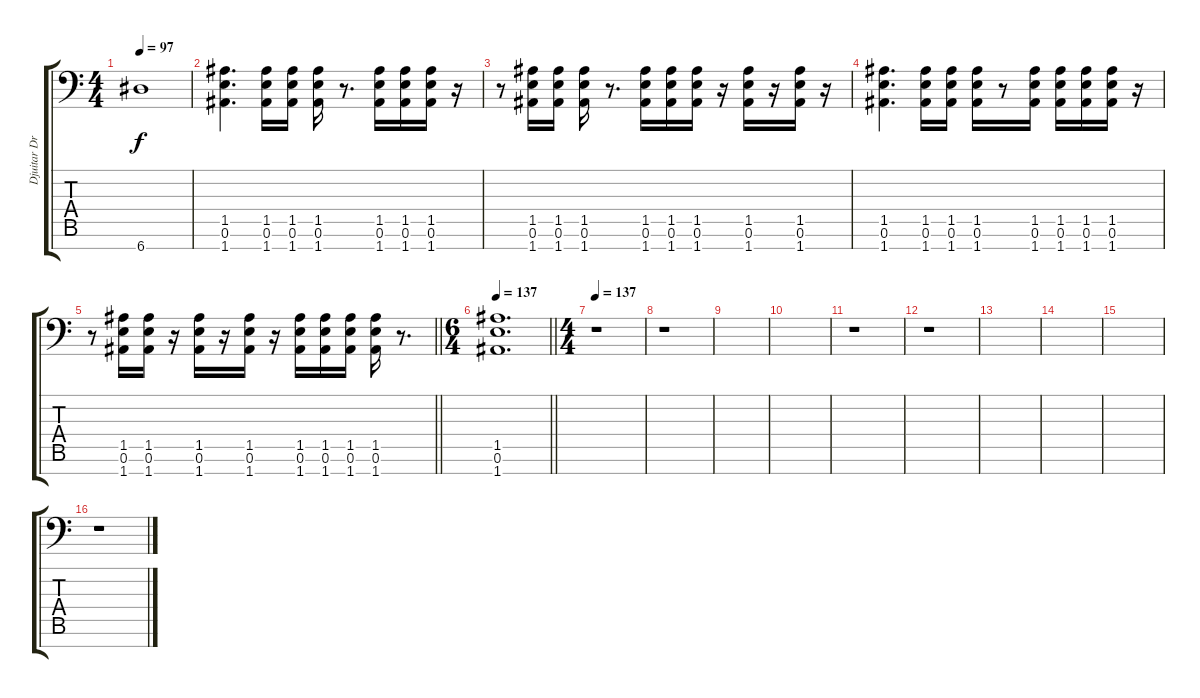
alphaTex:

\track ("Djuitar Dropped A" "Djuitar Dr") {instrument distortionguitar}
\staff {score tabs}
\tuning (E4 B3 G3 D3 A2 E2 A1) {hide}
\ts (4 4)
\tempo 97
\clef f4
\ks c
6.7{t}.1{dy f} |
(1.5 0.6 1.7).4{d} (1.5 0.6 1.7).16 (1.5 0.6 1.7).16 (1.5 0.6 1.7).16 r.8{d} (1.5 0.6 1.7).16 (1.5 0.6 1.7).16 (1.5 0.6 1.7).16 r.16 |
r.8 (1.5 0.6 1.7).16 (1.5 0.6 1.7).16 (1.5 0.6 1.7).16 r.8{d} (1.5 0.6 1.7).16 (1.5 0.6 1.7).16 (1.5 0.6 1.7).16 r.16 (1.5 0.6 1.7).16 r.16 (1.5 0.6 1.7).16 r.16 |
(1.5 0.6 1.7).4{d} (1.5 0.6 1.7).16 (1.5 0.6 1.7).16 (1.5 0.6 1.7).16 r.8 (1.5 0.6 1.7).16 (1.5 0.6 1.7).16 (1.5 0.6 1.7).16 (1.5 0.6 1.7).16 r.16 |
\barLineRight lightlight
r.8 (1.5 0.6 1.7).16 (1.5 0.6 1.7).16 r.16 (1.5 0.6 1.7).16 r.16 (1.5 0.6 1.7).16 r.16 (1.5 0.6 1.7).16 (1.5 0.6 1.7).16 (1.5 0.6 1.7).16 (1.5 0.6 1.7).16 r.8{d} |
\ts (6 4)
\tempo 137
\barLineRight lightlight
(1.5 0.6 1.7).1{d} |
\ts (4 4)
\section ("" "")
\tempo 137
r.1 |
r.1 |
|
|
r.1 |
r.1 |
|
|
|
r.1
